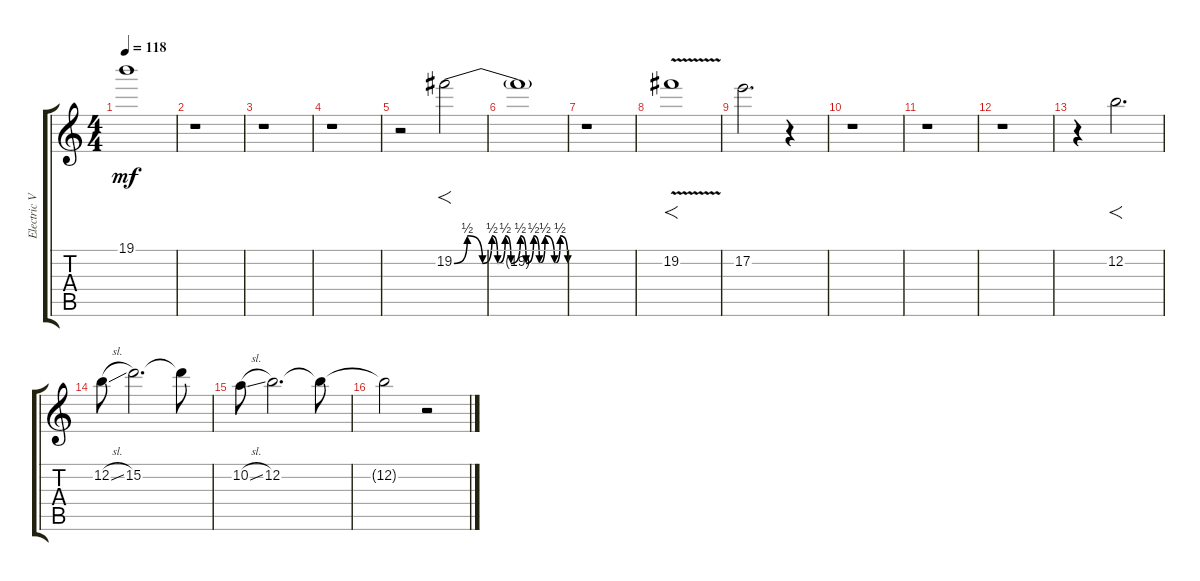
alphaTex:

\track ("Electric Violin Arr. For Guitar" "Electric V") {instrument distortionguitar}
\staff {score tabs}
\tuning (E4 B3 G3 D3 A2 E2) {hide}
\ts (4 4)
\tempo 118
\clef g2
\ks c
19.1.1{dy mf} |
r.1 |
r.1 |
r.1 |
r.2 19.2{be (custom 0 0 7 2 15 0 20 2 23 0 27 2 30 0 35 2 38 0 42 2 45 0 48 2 53 0 56 2 60 0)}.2{f} |
19.2{t}.1{volume 0} |
r.1 |
19.2{v}.1{f volume 16} |
17.2.2{d} r.4 |
r.1 |
r.1 |
r.1 |
r.4 12.2.2{f d} |
12.2{sl}.8 15.2.2{d} 15.2{t}.8 |
10.2{sl}.8 12.2.2{d} 12.2{t}.8 |
12.2{t}.2{volume 0} r.2
